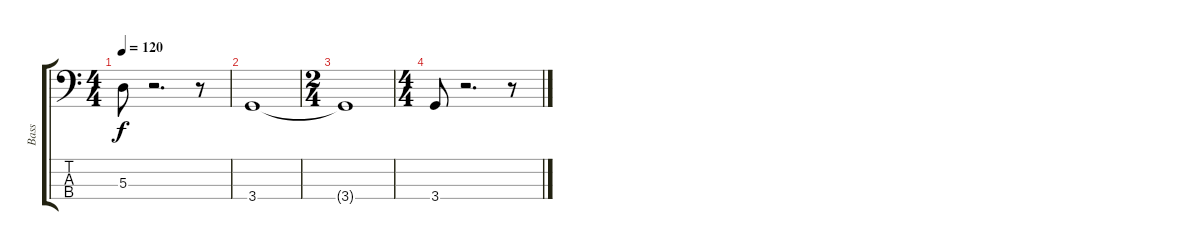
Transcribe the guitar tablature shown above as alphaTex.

\track ("Bass" "Bass") {instrument electricbasspick}
\staff {score tabs}
\tuning (G2 D2 A1 E1) {hide}
\ts (4 4)
\tempo 120
\clef f4
\ks c
5.3.8{dy f} r.2{d} r.8 |
3.4.1 |
\ts (2 4)
3.4{t}.1 |
\ts (4 4)
3.4.8 r.2{d} r.8
